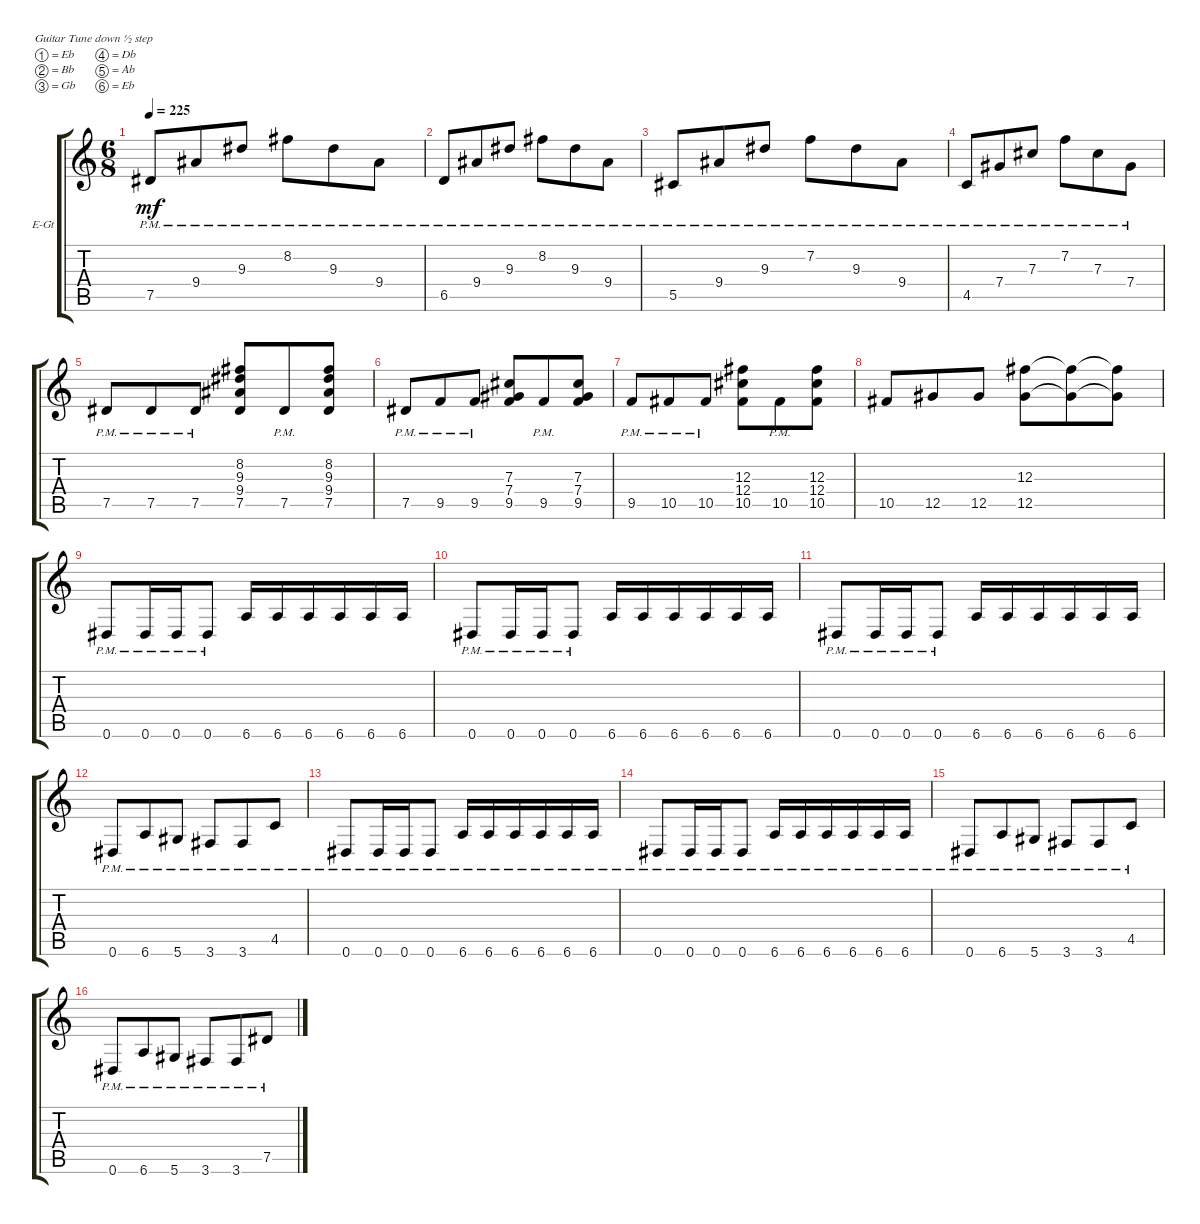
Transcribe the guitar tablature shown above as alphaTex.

\bracketExtendMode groupsimilarinstruments
\firstSystemTrackNameOrientation horizontal
\otherSystemsTrackNameOrientation horizontal
\track ("left" "E-Gt") {instrument distortionguitar}
\staff {score tabs}
\tuning (Eb4 Bb3 Gb3 Db3 Ab2 Eb2)
\ts (6 8)
\tempo 225
\clef g2
\ks c
7.5{pm}.8{dy mf} 9.4{pm}.8 9.3{pm}.8 8.2{pm}.8 9.3{pm}.8 9.4{pm}.8 |
6.5{pm}.8 9.4{pm}.8 9.3{pm}.8 8.2{pm}.8 9.3{pm}.8 9.4{pm}.8 |
5.5{pm}.8 9.4{pm}.8 9.3{pm}.8 7.2{pm}.8 9.3{pm}.8 9.4{pm}.8 |
4.5{pm}.8 7.4{pm}.8 7.3{pm}.8 7.2{pm}.8 7.3{pm}.8 7.4{pm}.8 |
7.5{pm}.8 7.5{pm}.8 7.5{pm}.8 (8.2 9.3 7.5 9.4).8 7.5{pm}.8 (8.2 9.3 7.5 9.4).8 |
7.5{pm}.8 9.5{pm}.8 9.5{pm}.8 (7.3 9.5 7.4).8 9.5{pm}.8 (9.5 7.3 7.4).8 |
9.5{pm}.8 10.5{pm}.8 10.5{pm}.8 (10.5 12.3 12.4).8 10.5{pm}.8 (10.5 12.3 12.4).8 |
10.5.8 12.5.8 12.5.8 (12.3 12.5).8 (12.3{t} 12.5{t}).8 (12.3{t} 12.5{t}).8 |
0.6{pm}.8 0.6{pm}.16 0.6{pm}.16 0.6{pm}.8 6.6.16 6.6.16 6.6.16 6.6.16 6.6.16 6.6.16 |
0.6{pm}.8 0.6{pm}.16 0.6{pm}.16 0.6{pm}.8 6.6.16 6.6.16 6.6.16 6.6.16 6.6.16 6.6.16 |
0.6{pm}.8 0.6{pm}.16 0.6{pm}.16 0.6{pm}.8 6.6.16 6.6.16 6.6.16 6.6.16 6.6.16 6.6.16 |
0.6{pm}.8 6.6{pm}.8 5.6{pm}.8 3.6{pm}.8 3.6{pm}.8 4.5{pm}.8 |
0.6{pm}.8 0.6{pm}.16 0.6{pm}.16 0.6{pm}.8 6.6{pm}.16 6.6{pm}.16 6.6{pm}.16 6.6{pm}.16 6.6{pm}.16 6.6{pm}.16 |
0.6{pm}.8 0.6{pm}.16 0.6{pm}.16 0.6{pm}.8 6.6{pm}.16 6.6{pm}.16 6.6{pm}.16 6.6{pm}.16 6.6{pm}.16 6.6{pm}.16 |
0.6{pm}.8 6.6{pm}.8 5.6{pm}.8 3.6{pm}.8 3.6{pm}.8 4.5{pm}.8 |
0.6{pm}.8 6.6{pm}.8 5.6{pm}.8 3.6{pm}.8 3.6{pm}.8 7.5{pm}.8
